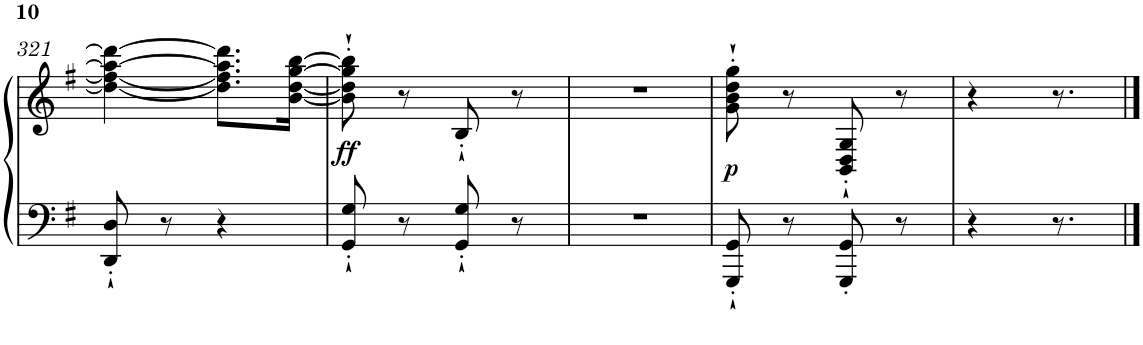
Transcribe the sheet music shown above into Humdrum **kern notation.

**kern	**kern	**dynam
*part1	*part1	*part1
*staff2	*staff1	*staff1/2
*I"Piano	*	*
*I'Pno	*	*
!!LO:PB:g=z
*clefF4	*clefG2	*
*k[f#]	*k[f#]	*
*G:	*G:	*
*M2/4	*M2/4	*
=321	=321	=321
8DD/'` 8D/'`	4dd\_ 4ff#\_ 4aa\_ 4ddd\_	.
8r	.	.
4r	8.dd\] 8.ff#\] 8.aa\] 8.ddd\]L	.
.	[16b\ [16dd\ [16gg\ [16bb\Jk	.
=322	=322	=322
!	!	!LO:DY:b
8GG/'` 8G/'`	8b\]'` 8dd\]'` 8gg\]'` 8bb\]'`	ff
8r	8r	.
8GG/'` 8G/'`	8B'`/	.
8r	8r	.
=323	=323	=323
2r	2r	.
=324	=324	=324
!	!	!LO:DY:b
8GGG/'` 8GG/'`	8g\'` 8b\'` 8dd\'` 8gg\'`	p
8r	8r	.
8GGG/' 8GG/'	8BB/'` 8D/'` 8G/'`	.
8r	8r	.
=325	=325	=325
4r	4r	.
8.r	8.r	.
==	==	==
*-	*-	*-
